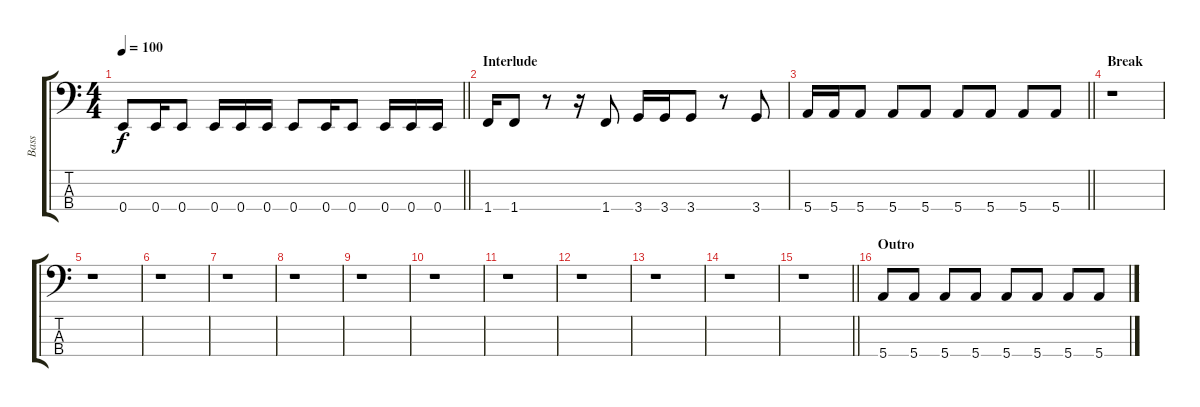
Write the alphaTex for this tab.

\track ("Bass" "Bass") {instrument electricbasspick}
\staff {score tabs}
\tuning (G2 D2 A1 E1) {hide}
\ts (4 4)
\tempo 100
\clef f4
\barLineRight lightlight
\ks c
0.4.8{dy f} 0.4.16 0.4.8 0.4.16 0.4.16 0.4.16 0.4.8 0.4.16 0.4.8 0.4.16 0.4.16 0.4.16 |
\section ("" "Interlude")
1.4.16 1.4.8 r.8 r.16 1.4.8 3.4.16 3.4.16 3.4.8 r.8 3.4.8 |
\barLineRight lightlight
5.4.16 5.4.16 5.4.8 5.4.8 5.4.8 5.4.8 5.4.8 5.4.8 5.4.8 |
\section ("" "Break")
r.1 |
r.1 |
r.1 |
r.1 |
r.1 |
r.1 |
r.1 |
r.1 |
r.1 |
r.1 |
r.1 |
\barLineRight lightlight
r.1 |
\section ("" "Outro")
5.4.8 5.4.8 5.4.8 5.4.8 5.4.8 5.4.8 5.4.8 5.4.8
